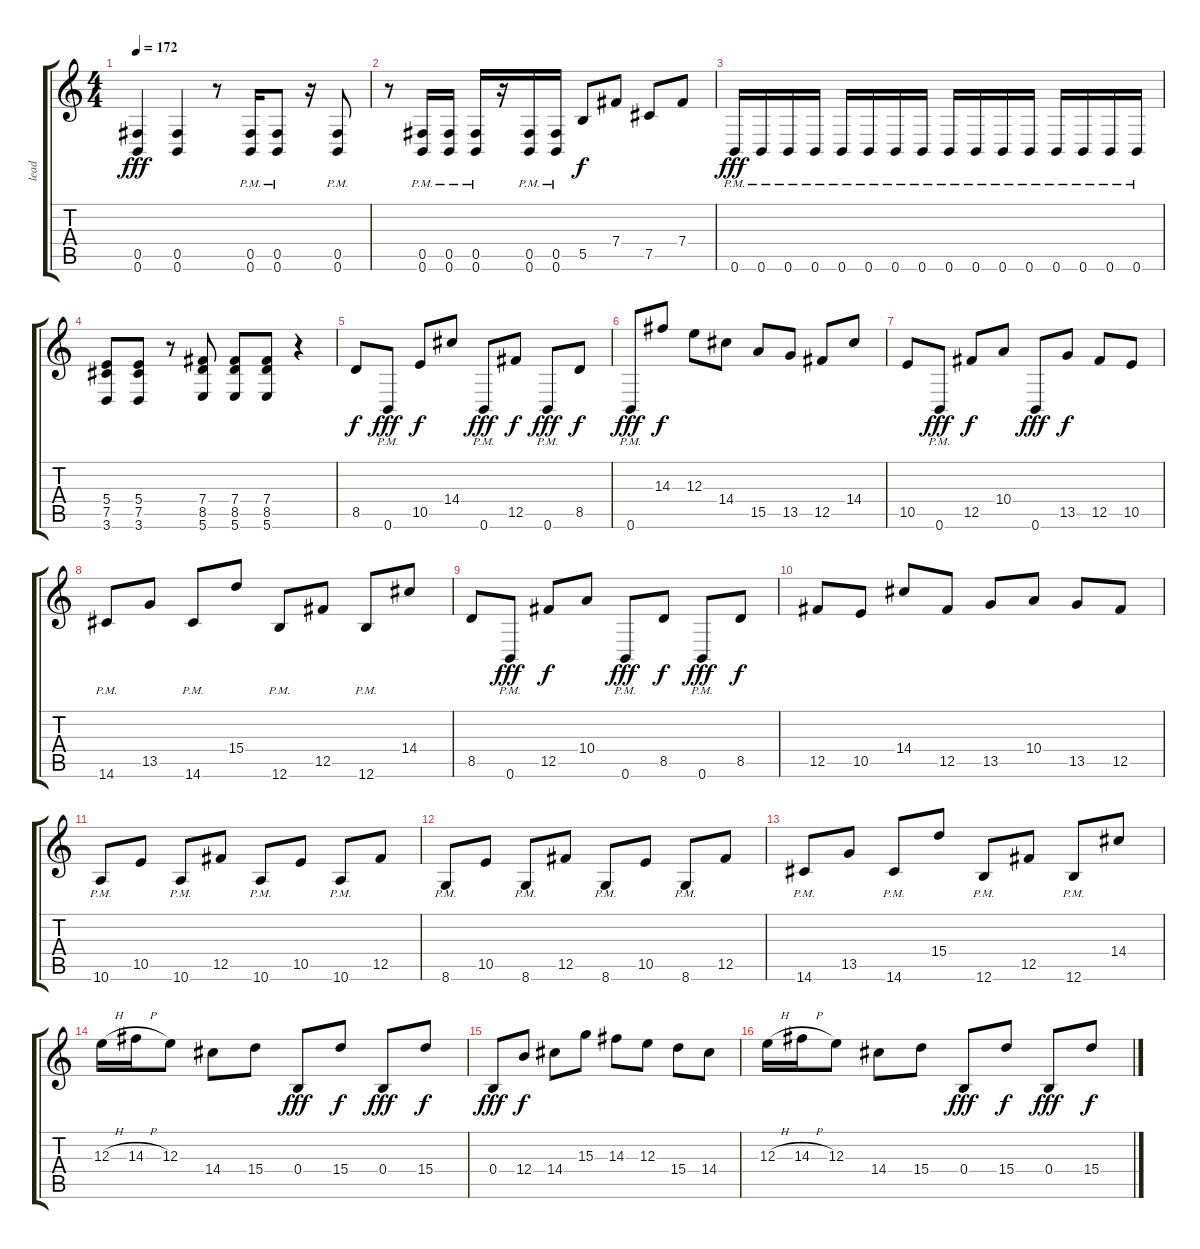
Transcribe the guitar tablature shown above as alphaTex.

\track ("lead" "lead") {instrument distortionguitar}
\staff {score tabs}
\tuning (Db4 Ab3 E3 B2 Gb2 B1) {hide}
\ts (4 4)
\tempo 172
\clef g2
\ks c
(0.5 0.6).4{dy fff} (0.5 0.6).4 r.8 (0.5{pm} 0.6{pm}).16 (0.5{pm} 0.6{pm}).8 r.16 (0.5{pm} 0.6{pm}).8 |
r.8 (0.5{pm} 0.6{pm}).16 (0.5{pm} 0.6{pm}).16 (0.5{pm} 0.6{pm}).16 r.16 (0.5{pm} 0.6{pm}).16 (0.5{pm} 0.6{pm}).16 5.5.8{dy f} 7.4.8 7.5.8 7.4.8 |
0.6{pm}.16{dy fff} 0.6{pm}.16 0.6{pm}.16 0.6{pm}.16 0.6{pm}.16 0.6{pm}.16 0.6{pm}.16 0.6{pm}.16 0.6{pm}.16 0.6{pm}.16 0.6{pm}.16 0.6{pm}.16 0.6{pm}.16 0.6{pm}.16 0.6{pm}.16 0.6{pm}.16 |
(5.4 7.5 3.6).8 (5.4 7.5 3.6).8 r.8 (7.4 8.5 5.6).8 (7.4 8.5 5.6).8 (7.4 8.5 5.6).8 r.4 |
8.5.8{dy f} 0.6{pm}.8{dy fff} 10.5.8{dy f} 14.4.8 0.6{pm}.8{dy fff} 12.5.8{dy f} 0.6{pm}.8{dy fff} 8.5.8{dy f} |
0.6{pm}.8{dy fff} 14.3.8{dy f} 12.3.8 14.4.8 15.5.8 13.5.8 12.5.8 14.4.8 |
10.5.8 0.6{pm}.8{dy fff} 12.5.8{dy f} 10.4.8 0.6.8{dy fff} 13.5.8{dy f} 12.5.8 10.5.8 |
14.6{pm}.8 13.5.8 14.6{pm}.8 15.4.8 12.6{pm}.8 12.5.8 12.6{pm}.8 14.4.8 |
8.5.8 0.6{pm}.8{dy fff} 12.5.8{dy f} 10.4.8 0.6{pm}.8{dy fff} 8.5.8{dy f} 0.6{pm}.8{dy fff} 8.5.8{dy f} |
12.5.8 10.5.8 14.4.8 12.5.8 13.5.8 10.4.8 13.5.8 12.5.8 |
10.6{pm}.8 10.5.8 10.6{pm}.8 12.5.8 10.6{pm}.8 10.5.8 10.6{pm}.8 12.5.8 |
8.6{pm}.8 10.5.8 8.6{pm}.8 12.5.8 8.6{pm}.8 10.5.8 8.6{pm}.8 12.5.8 |
14.6{pm}.8 13.5.8 14.6{pm}.8 15.4.8 12.6{pm}.8 12.5.8 12.6{pm}.8 14.4.8 |
12.3{h}.16 14.3{h}.16 12.3.8 14.4.8 15.4.8 0.4.8{dy fff} 15.4.8{dy f} 0.4.8{dy fff} 15.4.8{dy f} |
0.4.8{dy fff} 12.4.8{dy f} 14.4.8 15.3.8 14.3.8 12.3.8 15.4.8 14.4.8 |
12.3{h}.16 14.3{h}.16 12.3.8 14.4.8 15.4.8 0.4.8{dy fff} 15.4.8{dy f} 0.4.8{dy fff} 15.4.8{dy f}
